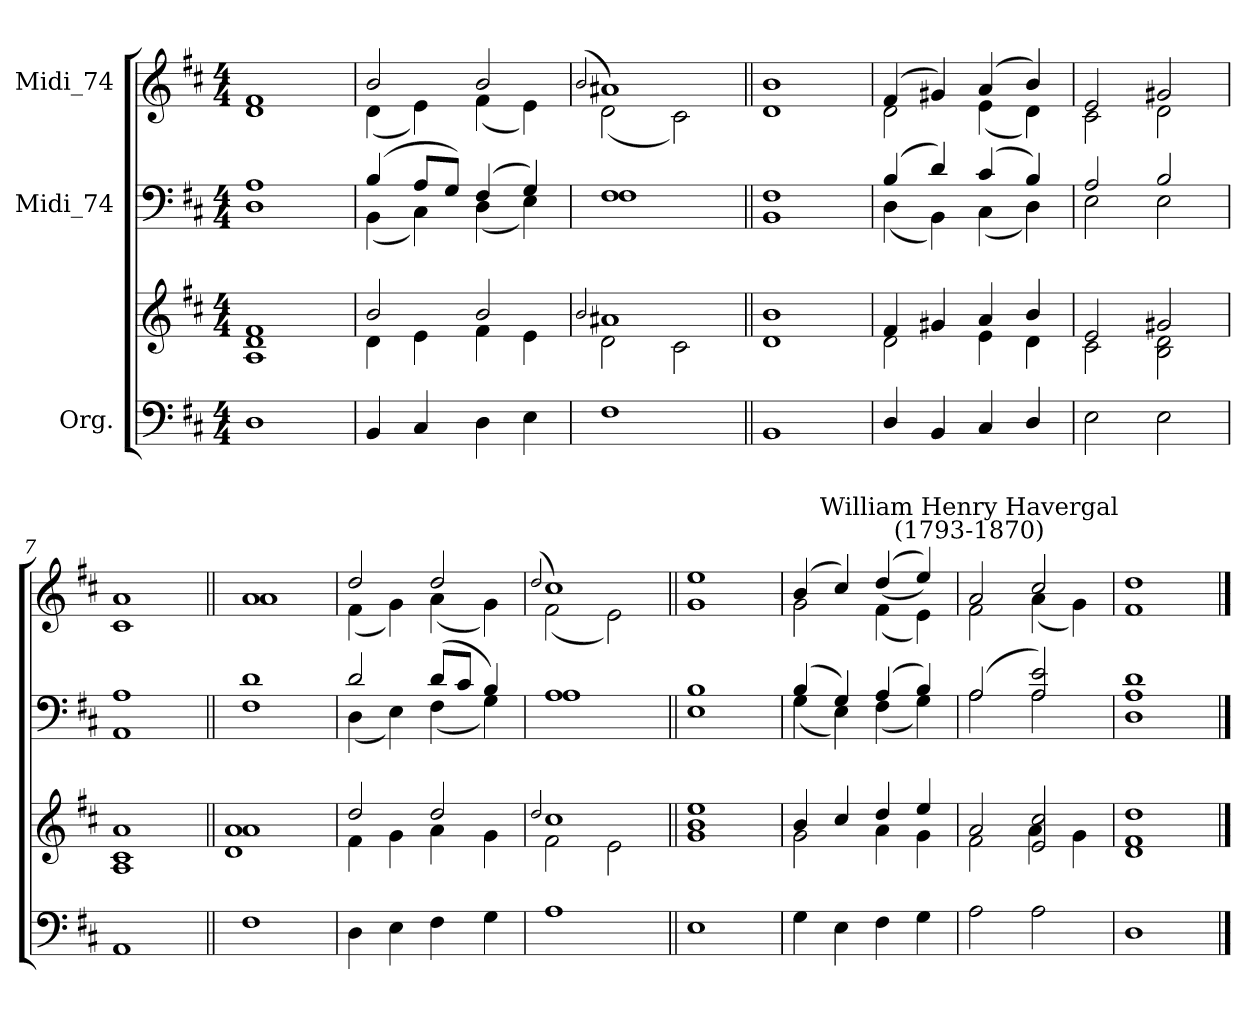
**kern	**kern	**kern	**kern
*part3	*part3	*part2	*part1
*staff4	*staff3	*staff2	*staff1
*I"Org.	*	*I"Midi_74	*I"Midi_74
*clefF4	*clefG2	*clefF4	*clefG2
*k[f#c#]	*k[f#c#]	*k[f#c#]	*k[f#c#]
*D:	*D:	*D:	*D:
*M4/4	*M4/4	*M4/4	*M4/4
=1	=1	=1	=1
*	*^	*^	*^
1D	1f#/	1A\ 1d\	1A/	1D\	1f#/	1d\
=2	=2	=2	=2	=2	=2	=2
4BB	2b/	4d\	(>4B/	(<4BB\	2b/	(<4d\
4C#	.	4e\	8A/L	4C#\)	.	4e\)
.	.	.	8G/J)	.	.	.
4D	2b/	4f#\	(>4F#/	(<4D\	2b/	(<4f#\
4E	.	4e\	4G/)	4E\)	.	4e\)
=3	=3	=3	=3	=3	=3	=3
.	2qqb/	.	.	.	(>2qqb/	.
1F#	1a#X/	2d\	1F#/	1F#\	1a#X/)	(<2d\
.	.	2c#\	.	.	.	2c#\)
=4||	=4||	=4||	=4||	=4||	=4||	=4||
1BB	1b/	1d\	1F#/	1BB\	1b/	1d\
=5	=5	=5	=5	=5	=5	=5
4D/	4f#/	2d\	(>4B/	(<4D\	(>4f#/	2d\
4BB/	4g#X/	.	4d/)	4BB\)	4g#X/)	.
4C#/	4a/	4e\	(>4c#/	(<4C#\	(>4a/	(<4e\
4D/	4b/	4d\	4B/)	4D\)	4b/)	4d\)
=6	=6	=6	=6	=6	=6	=6
2E	2e/	2c#\	2A/	2E\	2e/	2c#\
2E	2g#X/	2B\ 2d\	2B/	2E\	2g#X/	2d\
=7	=7	=7	=7	=7	=7	=7
1AA	1a/	1A\ 1c#\	1A/	1AA\	1a/	1c#\
=8||	=8||	=8||	=8||	=8||	=8||	=8||
1F#	1a/	1d\ 1a\	1d/	1F#\	1a/	1a\
=9	=9	=9	=9	=9	=9	=9
4D	2dd/	4f#\	2d/	(<4D\	2dd/	(<4f#\
4E	.	4g\	.	4E\)	.	4g\)
4F#	2dd/	4a\	(>8d/L	(<4F#\	2dd/	(<4a\
.	.	.	8c#/J	.	.	.
4G	.	4g\	4B/)	4G\)	.	4g\)
=10	=10	=10	=10	=10	=10	=10
.	2qqdd/	.	.	.	(>2qqdd/	.
1A	1cc#/	2f#\	1A/	1A\	1cc#/)	(<2f#\
.	.	2e\	.	.	.	2e\)
=11||	=11||	=11||	=11||	=11||	=11||	=11||
1E	1b/ 1ee/	1g\	1B/	1E\	1ee/	1g\
=12	=12	=12	=12	=12	=12	=12
4G	4b/	2g\	(>4B/	(<4G\	(>4b/	2g\
4E	4cc#/	.	4G/)	4E\)	4cc#/)	.
4F#	4dd/	4a\	(>4A/	(<4F#\	(>(>4dd/	(<4f#\
4G	4ee/	4g\	4B/)	4G\)	4ee/))	4e\)
=13	=13	=13	=13	=13	=13	=13
!	!	!	!	!	!LO:TX:a:cj:t=William Henry Havergal\n(1793-1870)	!
2A	2a/	2f#\	(2A/	2A\	2a/	2f#\
2A	2e/ 2cc#/	4a\	2A/ 2e/)	2A\	2cc#/	(<4a\
.	.	4g\	.	.	.	4g\)
=14	=14	=14	=14	=14	=14	=14
1D	1d/ 1dd/	1f#\	1A/ 1d/	1D\	1dd/	1f#\
*	*v	*v	*	*	*v	*v
*	*	*v	*v	*
==	==	==	==
*-	*-	*-	*-
